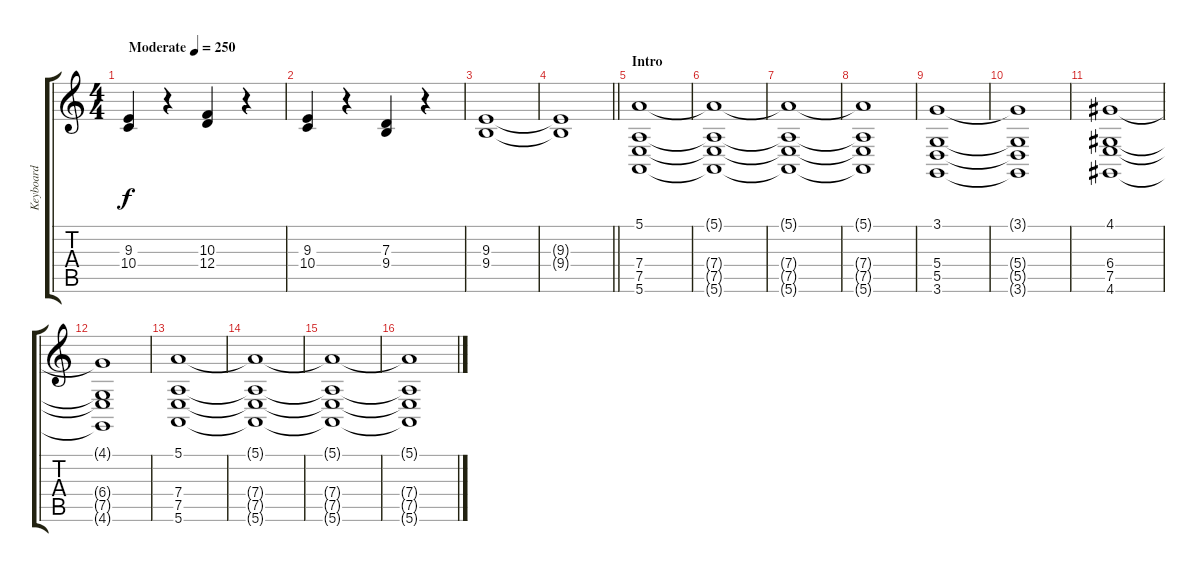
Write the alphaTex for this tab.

\track ("Keyboard" "Keyboard") {instrument stringensemble1}
\staff {score tabs}
\tuning (E4 B3 G3 D3 A2 E2) {hide}
\ts (4 4)
\tempo (250 "Moderate")
\clef g2
\ks c
(9.3 10.4).4{dy f instrument stringensemble1} r.4 (10.3 12.4).4 r.4 |
(9.3 10.4).4 r.4 (7.3 9.4).4 r.4 |
(9.3 9.4).1 |
\barLineRight lightlight
(9.3{t} 9.4{t}).1 |
\section ("" "Intro")
(5.1 7.4 7.5 5.6).1 |
(5.1{t} 7.4{t} 7.5{t} 5.6{t}).1 |
(5.1{t} 7.4{t} 7.5{t} 5.6{t}).1 |
(5.1{t} 7.4{t} 7.5{t} 5.6{t}).1 |
(3.1 5.4 5.5 3.6).1 |
(3.1{t} 5.4{t} 5.5{t} 3.6{t}).1 |
(4.1 6.4 7.5 4.6).1 |
(4.1{t} 6.4{t} 7.5{t} 4.6{t}).1 |
(5.1 7.4 7.5 5.6).1 |
(5.1{t} 7.4{t} 7.5{t} 5.6{t}).1 |
(5.1{t} 7.4{t} 7.5{t} 5.6{t}).1 |
(5.1{t} 7.4{t} 7.5{t} 5.6{t}).1
